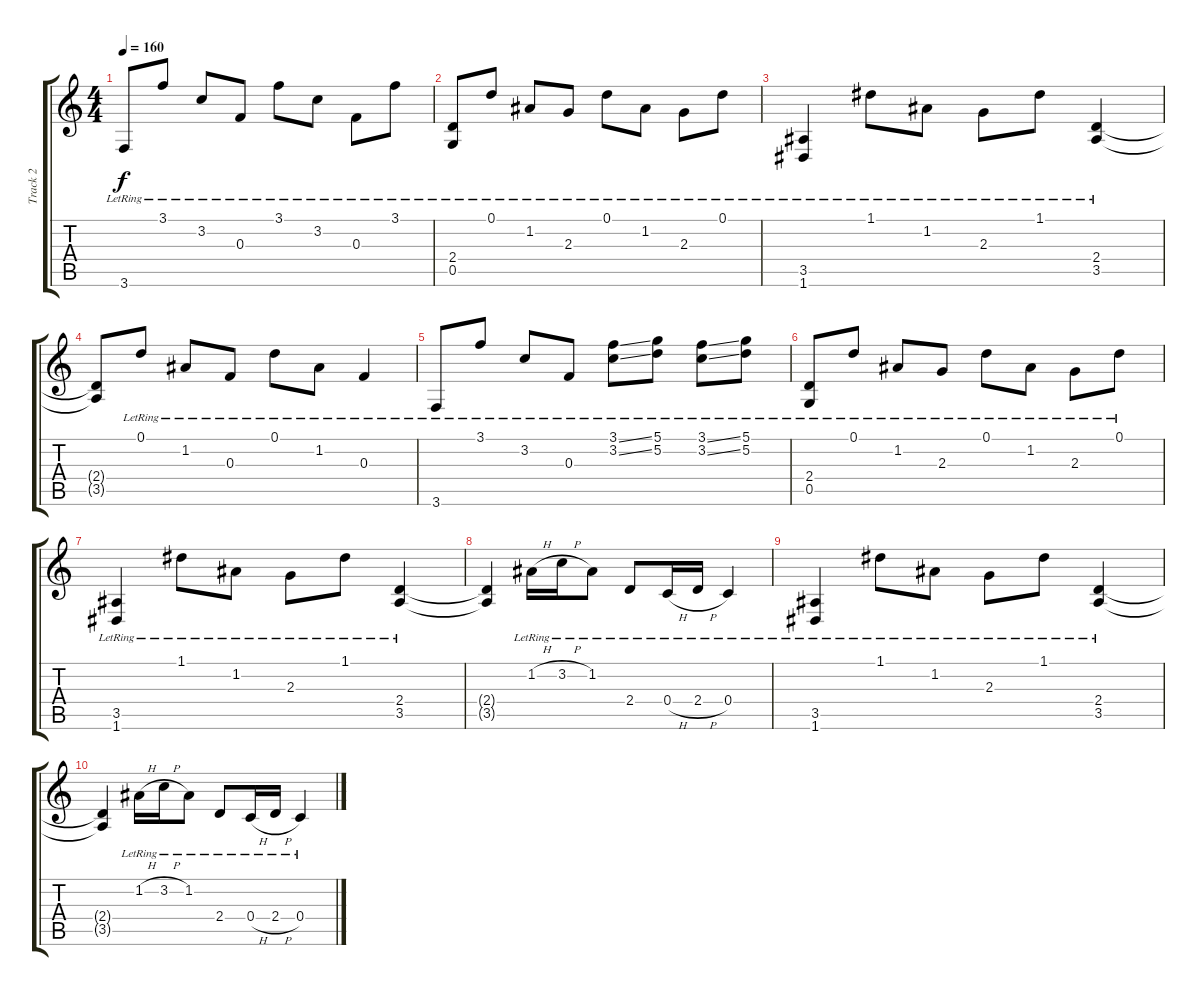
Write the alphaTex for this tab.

\track ("Track 2" "Track 2") {instrument acousticguitarsteel}
\staff {score tabs}
\tuning (D4 A3 F3 C3 G2 D2) {hide}
\ts (4 4)
\tempo 160
\clef g2
\ks c
3.6{lr}.8{dy f} 3.1{lr}.8 3.2{lr}.8 0.3{lr}.8 3.1{lr}.8 3.2{lr}.8 0.3{lr}.8 3.1{lr}.8 |
(2.4{lr} 0.5{lr}).8 0.1{lr}.8 1.2{lr}.8 2.3{lr}.8 0.1{lr}.8 1.2{lr}.8 2.3{lr}.8 0.1{lr}.8 |
(3.5{lr} 1.6{lr}).4 1.1{lr}.8 1.2{lr}.8 2.3{lr}.8 1.1{lr}.8 (2.4{lr} 3.5{lr}).4 |
(2.4{t} 3.5{t}).8 0.1{lr}.8 1.2{lr}.8 0.3{lr}.8 0.1{lr}.8 1.2{lr}.8 0.3{lr}.4 |
3.6{lr}.8 3.1{lr}.8 3.2{lr}.8 0.3{lr}.8 (3.1{ss lr} 3.2{ss lr}).8 (5.1{lr} 5.2{lr}).8 (3.1{ss lr} 3.2{ss lr}).8 (5.1{lr} 5.2{lr}).8 |
(2.4{lr} 0.5{lr}).8 0.1{lr}.8 1.2{lr}.8 2.3{lr}.8 0.1{lr}.8 1.2{lr}.8 2.3{lr}.8 0.1{lr}.8 |
(3.5{lr} 1.6{lr}).4 1.1{lr}.8 1.2{lr}.8 2.3{lr}.8 1.1{lr}.8 (2.4{lr} 3.5{lr}).4 |
(2.4{t} 3.5{t}).4 1.2{h lr}.16 3.2{h lr}.16 1.2{lr}.8 2.4{lr}.8 0.4{h lr}.16 2.4{h lr}.16 0.4{lr}.4 |
(3.5{lr} 1.6{lr}).4 1.1{lr}.8 1.2{lr}.8 2.3{lr}.8 1.1{lr}.8 (2.4{lr} 3.5{lr}).4 |
(2.4{t} 3.5{t}).4 1.2{h lr}.16 3.2{h lr}.16 1.2{lr}.8 2.4{lr}.8 0.4{h lr}.16 2.4{h lr}.16 0.4{lr}.4
